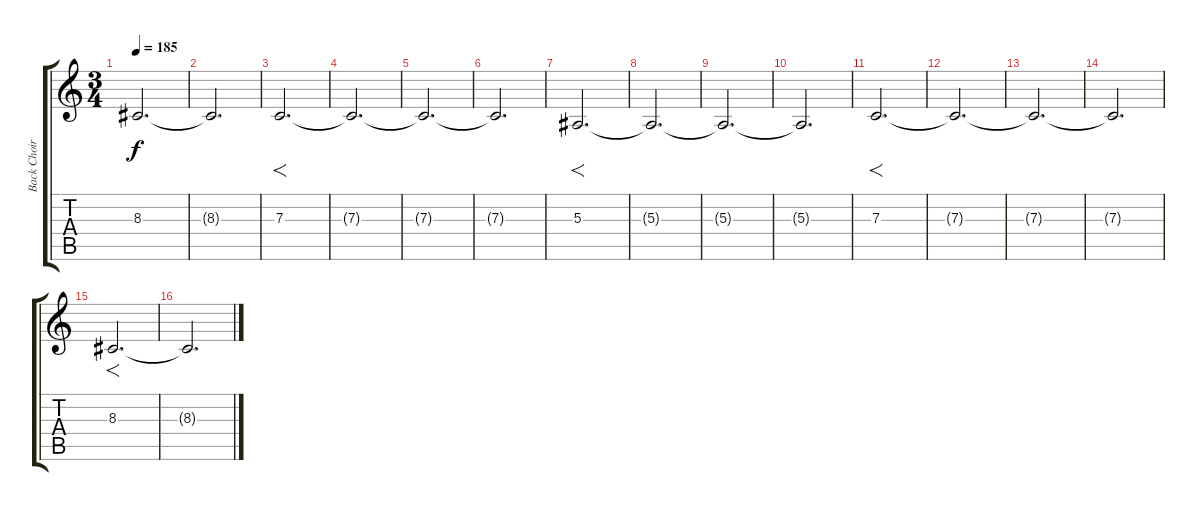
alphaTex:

\track ("Back Choir" "Back Choir") {instrument choiraahs}
\staff {score tabs}
\tuning (D4 A3 F3 C3 G2 C2) {hide}
\ts (3 4)
\tempo 185
\clef g2
\ks c
8.3{t}.2{d dy f} |
8.3{t}.2{d} |
7.3.2{f d} |
7.3{t}.2{d} |
7.3{t}.2{d} |
7.3{t}.2{d} |
5.3.2{f d} |
5.3{t}.2{d} |
5.3{t}.2{d} |
5.3{t}.2{d} |
7.3.2{f d} |
7.3{t}.2{d} |
7.3{t}.2{d} |
7.3{t}.2{d} |
8.3.2{f d} |
8.3{t}.2{d}
